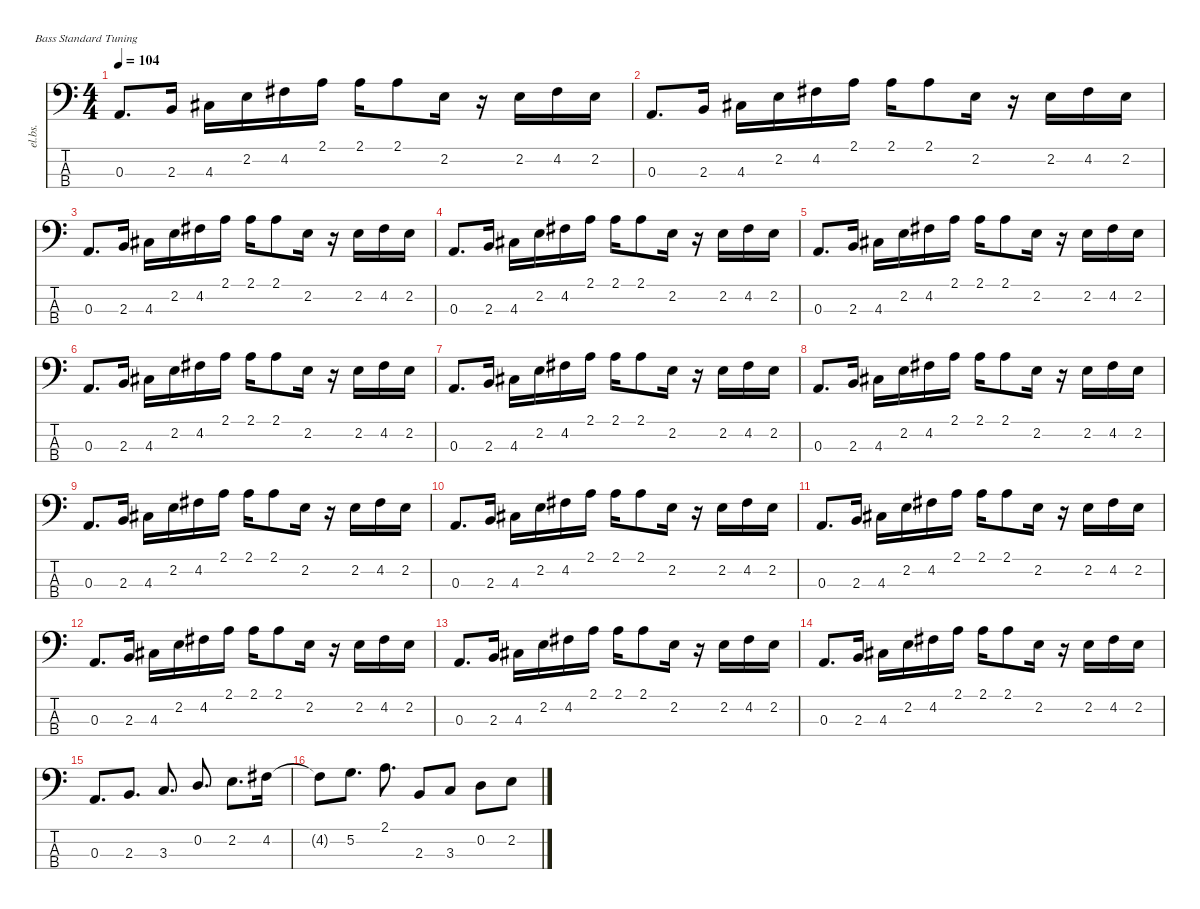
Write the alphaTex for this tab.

\defaultSystemsLayout 4
\hideDynamics
\bracketExtendMode nobrackets
\otherSystemsTrackNameOrientation horizontal
\track ("Bass" "el.bs.") {instrument electricbassfinger}
\staff {score tabs}
\tuning (G2 D2 A1 E1)
\ts (4 4)
\tempo 104
\clef f4
\ks c
0.3.8{d dy f beam Up} 2.3.16{beam Up} 4.3{acc #}.16{beam Down} 2.2.16{beam Down} 4.2{acc #}.16{beam Down} 2.1.16{beam Down} 2.1.16{beam Down} 2.1.8{beam Down} 2.2.16{beam Down} r.16{beam Down} 2.2.16{beam Down} 4.2{acc #}.16{beam Down} 2.2.16{beam Down} |
0.3.8{d beam Up} 2.3.16{beam Up} 4.3{acc #}.16{beam Down} 2.2.16{beam Down} 4.2{acc #}.16{beam Down} 2.1.16{beam Down} 2.1.16{beam Down} 2.1.8{beam Down} 2.2.16{beam Down} r.16{beam Down} 2.2.16{beam Down} 4.2{acc #}.16{beam Down} 2.2.16{beam Down} |
0.3.8{d beam Up} 2.3.16{beam Up} 4.3{acc #}.16{beam Down} 2.2.16{beam Down} 4.2{acc #}.16{beam Down} 2.1.16{beam Down} 2.1.16{beam Down} 2.1.8{beam Down} 2.2.16{beam Down} r.16{beam Down} 2.2.16{beam Down} 4.2{acc #}.16{beam Down} 2.2.16{beam Down} |
0.3.8{d beam Up} 2.3.16{beam Up} 4.3{acc #}.16{beam Down} 2.2.16{beam Down} 4.2{acc #}.16{beam Down} 2.1.16{beam Down} 2.1.16{beam Down} 2.1.8{beam Down} 2.2.16{beam Down} r.16{beam Down} 2.2.16{beam Down} 4.2{acc #}.16{beam Down} 2.2.16{beam Down} |
0.3.8{d beam Up} 2.3.16{beam Up} 4.3{acc #}.16{beam Down} 2.2.16{beam Down} 4.2{acc #}.16{beam Down} 2.1.16{beam Down} 2.1.16{beam Down} 2.1.8{beam Down} 2.2.16{beam Down} r.16{beam Down} 2.2.16{beam Down} 4.2{acc #}.16{beam Down} 2.2.16{beam Down} |
0.3.8{d beam Up} 2.3.16{beam Up} 4.3{acc #}.16{beam Down} 2.2.16{beam Down} 4.2{acc #}.16{beam Down} 2.1.16{beam Down} 2.1.16{beam Down} 2.1.8{beam Down} 2.2.16{beam Down} r.16{beam Down} 2.2.16{beam Down} 4.2{acc #}.16{beam Down} 2.2.16{beam Down} |
0.3.8{d beam Up} 2.3.16{beam Up} 4.3{acc #}.16{beam Down} 2.2.16{beam Down} 4.2{acc #}.16{beam Down} 2.1.16{beam Down} 2.1.16{beam Down} 2.1.8{beam Down} 2.2.16{beam Down} r.16{beam Down} 2.2.16{beam Down} 4.2{acc #}.16{beam Down} 2.2.16{beam Down} |
0.3.8{d beam Up} 2.3.16{beam Up} 4.3{acc #}.16{beam Down} 2.2.16{beam Down} 4.2{acc #}.16{beam Down} 2.1.16{beam Down} 2.1.16{beam Down} 2.1.8{beam Down} 2.2.16{beam Down} r.16{beam Down} 2.2.16{beam Down} 4.2{acc #}.16{beam Down} 2.2.16{beam Down} |
0.3.8{d beam Up} 2.3.16{beam Up} 4.3{acc #}.16{beam Down} 2.2.16{beam Down} 4.2{acc #}.16{beam Down} 2.1.16{beam Down} 2.1.16{beam Down} 2.1.8{beam Down} 2.2.16{beam Down} r.16{beam Down} 2.2.16{beam Down} 4.2{acc #}.16{beam Down} 2.2.16{beam Down} |
0.3.8{d beam Up} 2.3.16{beam Up} 4.3{acc #}.16{beam Down} 2.2.16{beam Down} 4.2{acc #}.16{beam Down} 2.1.16{beam Down} 2.1.16{beam Down} 2.1.8{beam Down} 2.2.16{beam Down} r.16{beam Down} 2.2.16{beam Down} 4.2{acc #}.16{beam Down} 2.2.16{beam Down} |
0.3.8{d beam Up} 2.3.16{beam Up} 4.3{acc #}.16{beam Down} 2.2.16{beam Down} 4.2{acc #}.16{beam Down} 2.1.16{beam Down} 2.1.16{beam Down} 2.1.8{beam Down} 2.2.16{beam Down} r.16{beam Down} 2.2.16{beam Down} 4.2{acc #}.16{beam Down} 2.2.16{beam Down} |
0.3.8{d beam Up} 2.3.16{beam Up} 4.3{acc #}.16{beam Down} 2.2.16{beam Down} 4.2{acc #}.16{beam Down} 2.1.16{beam Down} 2.1.16{beam Down} 2.1.8{beam Down} 2.2.16{beam Down} r.16{beam Down} 2.2.16{beam Down} 4.2{acc #}.16{beam Down} 2.2.16{beam Down} |
0.3.8{d beam Up} 2.3.16{beam Up} 4.3{acc #}.16{beam Down} 2.2.16{beam Down} 4.2{acc #}.16{beam Down} 2.1.16{beam Down} 2.1.16{beam Down} 2.1.8{beam Down} 2.2.16{beam Down} r.16{beam Down} 2.2.16{beam Down} 4.2{acc #}.16{beam Down} 2.2.16{beam Down} |
0.3.8{d beam Up} 2.3.16{beam Up} 4.3{acc #}.16{beam Down} 2.2.16{beam Down} 4.2{acc #}.16{beam Down} 2.1.16{beam Down} 2.1.16{beam Down} 2.1.8{beam Down} 2.2.16{beam Down} r.16{beam Down} 2.2.16{beam Down} 4.2{acc #}.16{beam Down} 2.2.16{beam Down} |
0.3.8{d beam Up} 2.3.8{d beam Up} 3.3.8{d beam Up} 0.2.8{d beam Up} 2.2.8{d beam Down} 4.2{acc #}.16{beam Down} |
4.2{t acc #}.8{beam Down} 5.2.8{d beam Down} 2.1.8{d beam Down} 2.3.8{beam Up} 3.3.8{beam Up} 0.2.8{beam Down} 2.2.8{beam Down}
